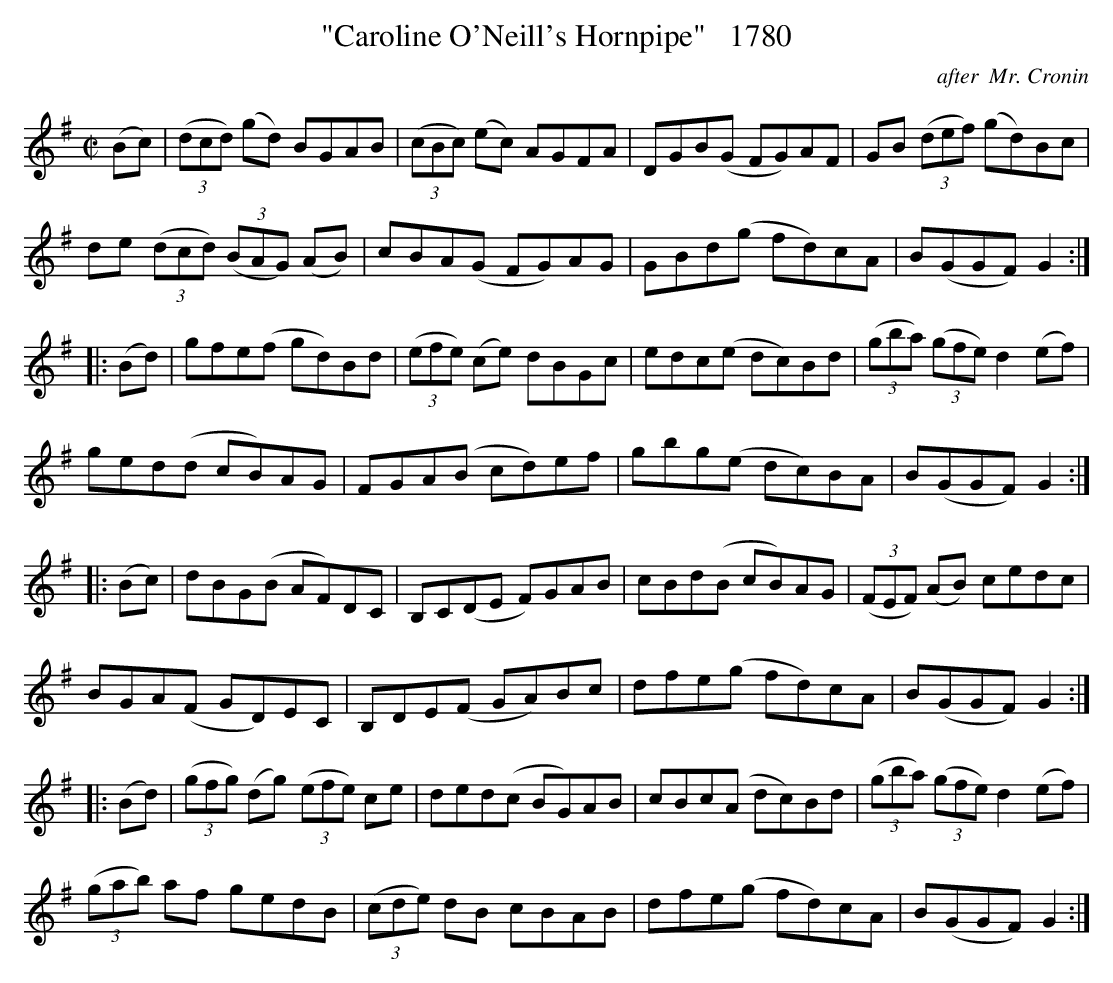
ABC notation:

X:1
T:"Caroline O'Neill's Hornpipe"   1780
C:after  Mr. Cronin
BRENNAN July 2003 (HTTP://WWW.SOSYOURMOM.COM)
M:C|
L:1/8
K:G
(Bc)| (3(dcd) (gd) BGAB| (3(cBc) (ec) AGFA|DGB(G FG)AF|GB (3(def) (gd)Bc|
de (3(dcd) (3(BAG) (AB)|cBA(G FG)AG|GBd(g fd)cA|B(GGF) G2:|
|:(Bd)|gfe(f gd)Bd|(3(efe) (ce) dBGc|edc(e dc)Bd|(3(gba) (3(gfe) d2(ef)|
ged(d cB)AG|FGA(B cd)ef|gbg(e dc)BA|B(GGF) G2:|
|:(Bc)|dBG(B AF)DC|B,C(DE F)GAB|cBd(B cB)AG|(3(FEF) (AB) cedc|
BGA(F GD)EC|B,DE(F GA)Bc|dfe(g fd)cA|B(GGF) G2:|
|:(Bd)|(3(gfg) (dg) (3(efe) ce|ded(c BG)AB|cBc(A dc)Bd|(3(gba) (3(gfe) d2(ef)|
(3(gab) af gedB|(3(cde) dB cBAB|dfe(g fd)cA|B(GGF) G2:|
